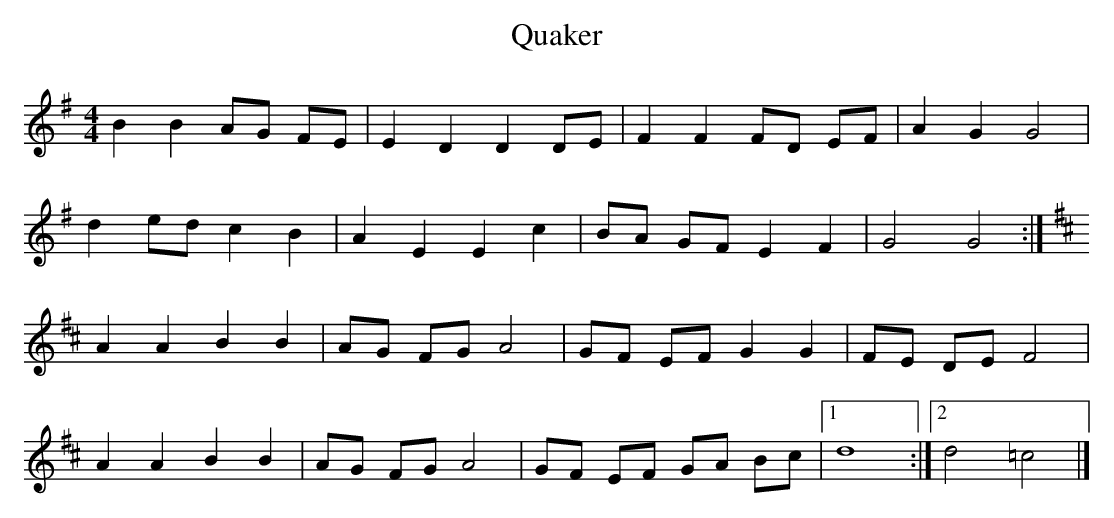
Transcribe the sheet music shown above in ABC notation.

X:1
T:Quaker
M:4/4
L:1/8
K:G
B2 B2 AG FE|E2 D2 D2 DE|F2 F2 FD EF|A2 G2 G4|
d2 ed c2 B2|A2 E2 E2 c2|BA GF E2 F2|G4 G4:|
K:D
A2 A2 B2 B2|AG FG A4|GF EF G2 G2|FE DE F4|
A2 A2 B2 B2|AG FG A4|GF EF GA Bc|[1 d8:|[2 d4=c4|]
